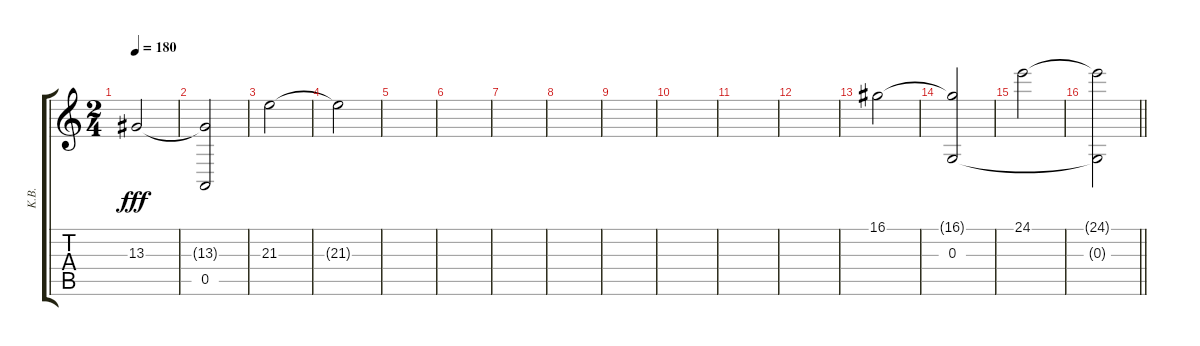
\track ("K.B." "K.B.") {instrument lead1square}
\staff {score tabs}
\tuning (E4 B3 G3 D3 A2 E2) {hide}
\ts (2 4)
\tempo 180
\clef g2
\ks c
13.3.2{dy fff} |
(13.3{t} 0.5).2 |
21.3.2 |
21.3{t}.2 |
|
|
|
|
|
|
|
|
16.1.2 |
(16.1{t} 0.3).2 |
24.1.2 |
\barLineRight lightlight
(24.1{t} 0.3{t}).2
